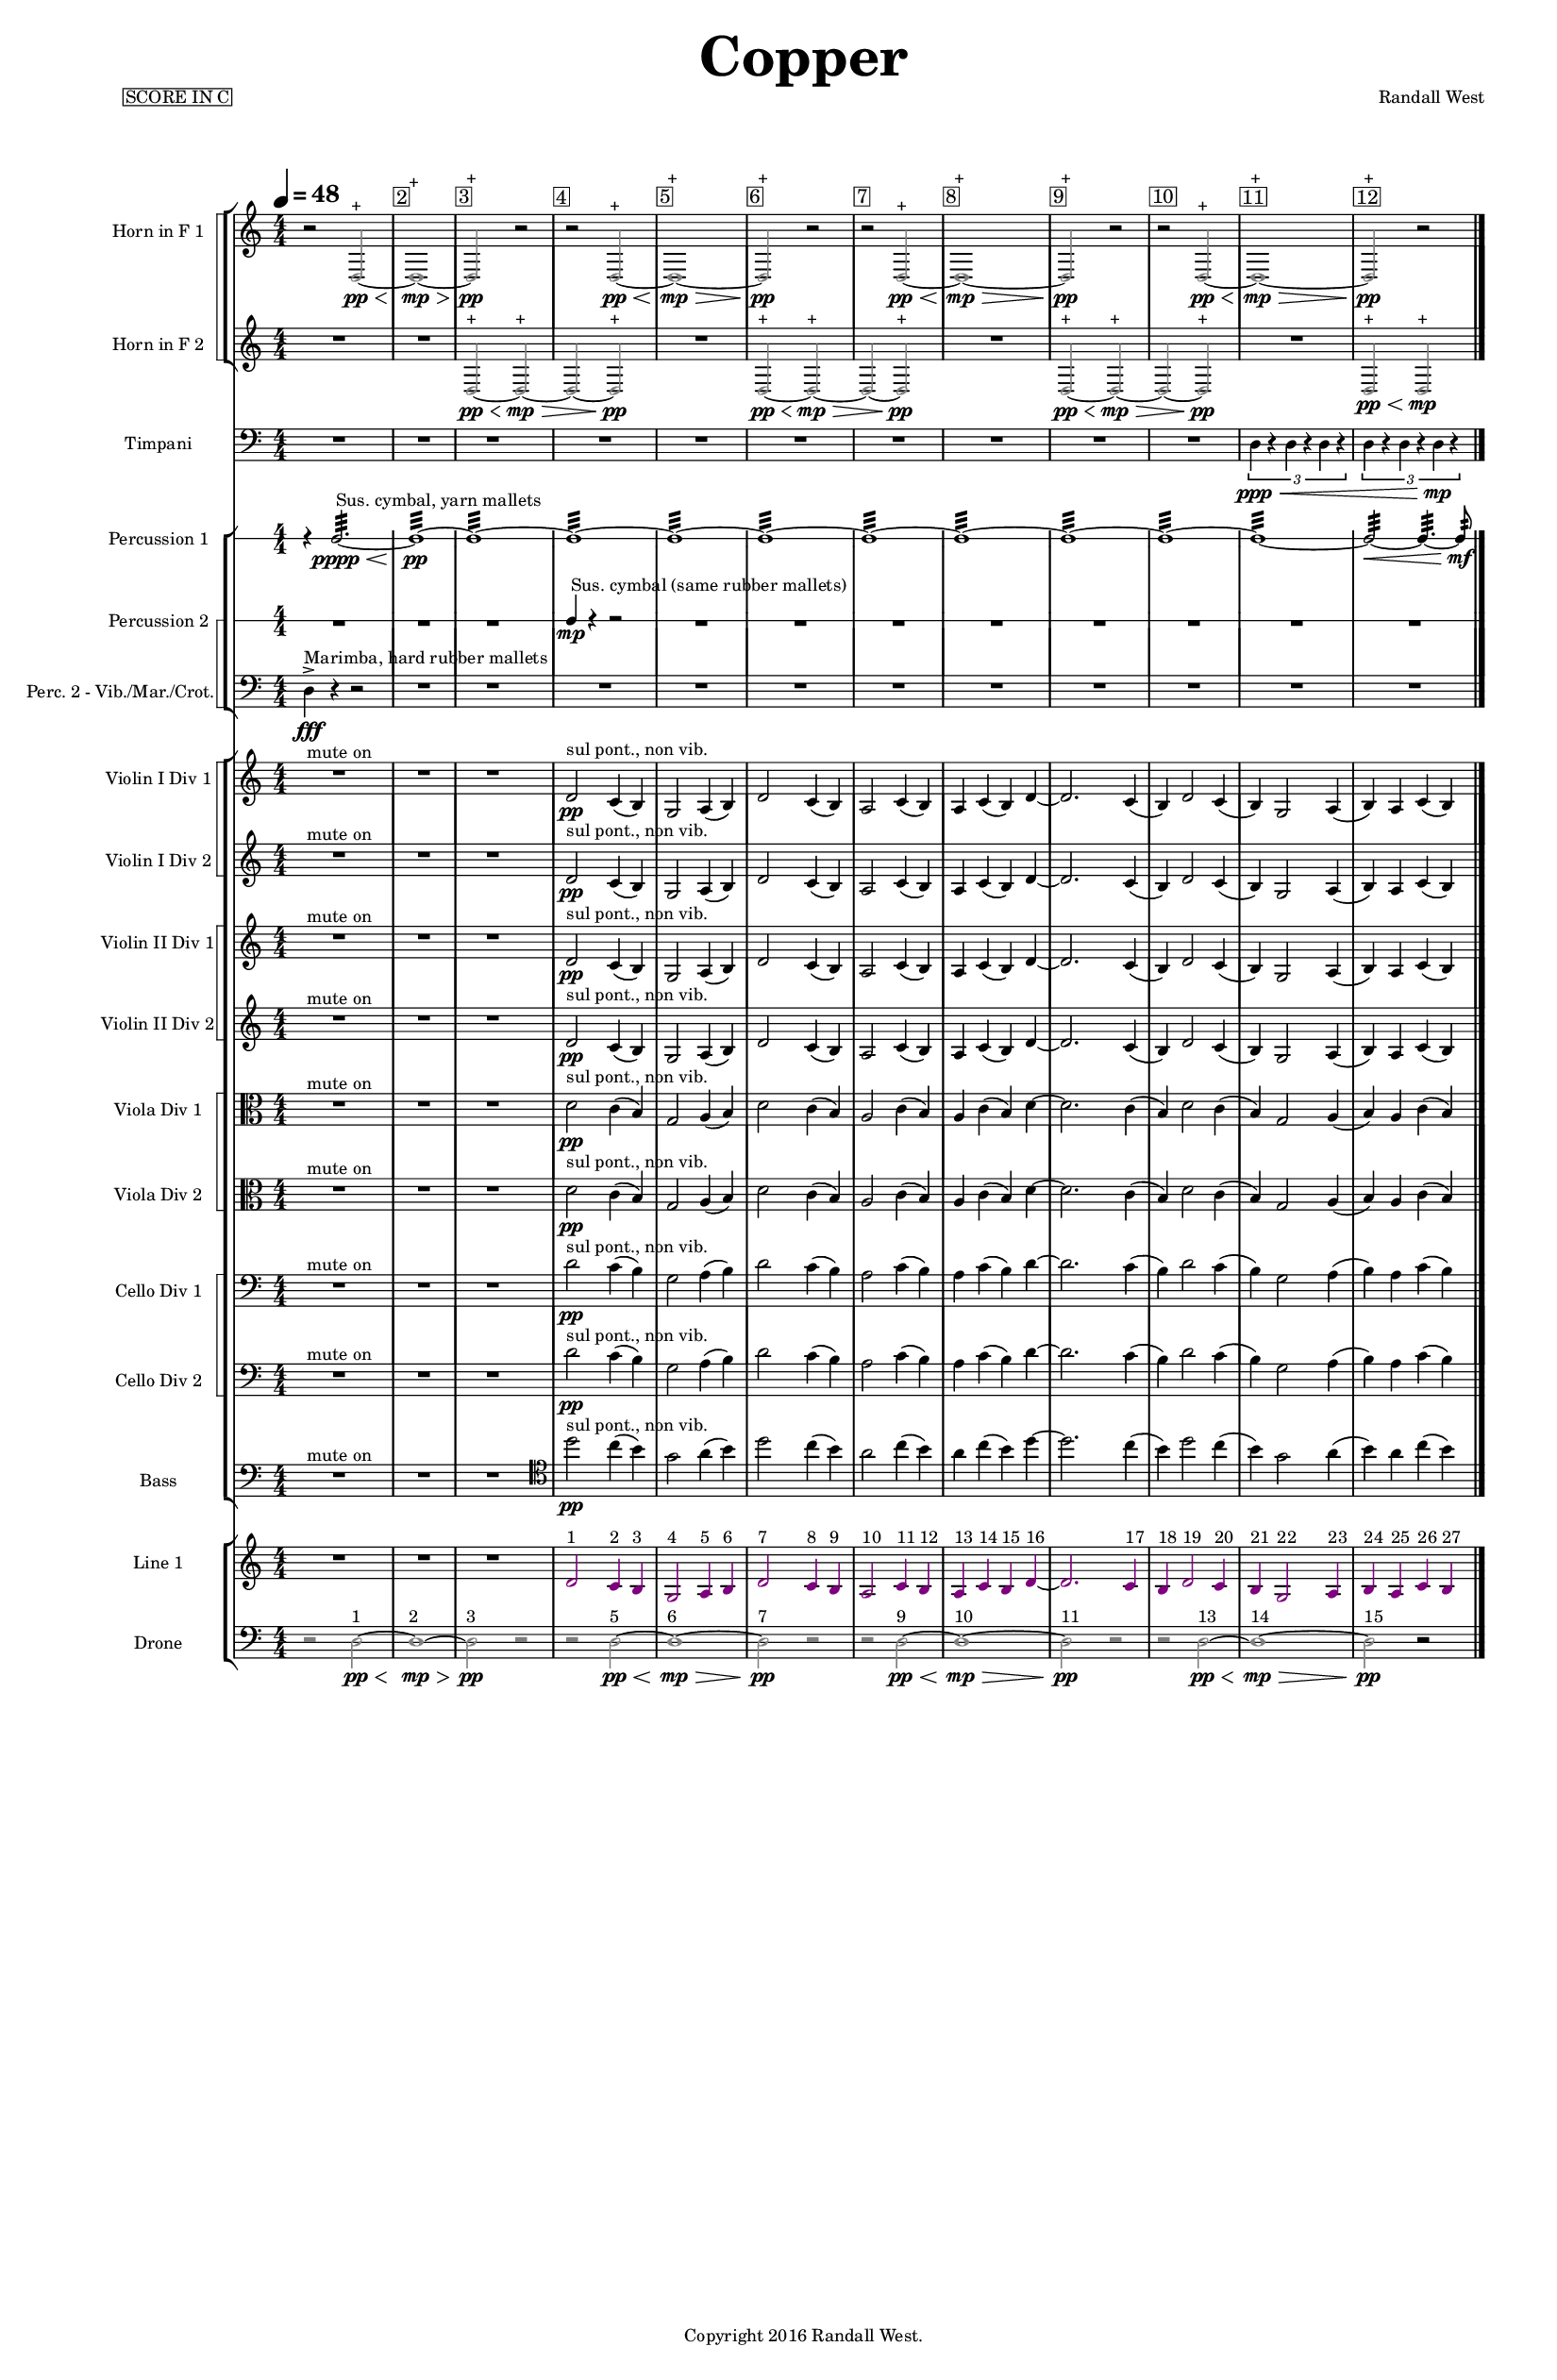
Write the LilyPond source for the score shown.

% 2016-09-27 23:41

\version "2.18.2"
\language "english"

#(set-default-paper-size "tabloid" 'portrait)
#(set-global-staff-size 16)

\header {
    composer = "Randall West"
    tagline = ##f
    poet = \markup { \box "SCORE IN C" } %HACKY WAY TO GET SCORE IN C IN THERE !!!!!!
    title = \markup {
        \column {
            \center-align {
                \fontsize #6 {
                    "Copper"
                }
            }
        }
    }
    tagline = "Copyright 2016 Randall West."
}

\paper {
    #(set-paper-size "tabloid")
    %#(set-paper-size "letter")
    left-margin = 22\mm
    system-separator-markup = \slashSeparator
    markup-system-spacing = #'(
        (basic-distance . 0)
        (minimum-distance . 0)
        (padding . 8)
        (stretchability . 0)
    )
    system-system-spacing = #'(
        (basic-distance . 12)
        (minimum-distance . 18)
        (padding . 12)
        (stretchability . 20)
    )
}

\layout {
    \set Score.markFormatter = #format-mark-circle-letters 
    \context {        
        \Score
        
        % \remove "Bar_number_engraver"
        \override BarNumber #'break-visibility = #'#(#f #t #t)
        \override BarNumber #'font-size = #1.2
        \override BarNumber  #'stencil = #(make-stencil-boxer 0.1 0.25 ly:text-interface::print)
        
        \override RehearsalMark #'font-size = #6

    }
    \context {
        \Staff \RemoveEmptyStaves
        \override VerticalAxisGroup #'remove-first = ##t % NOTE: comment this out to show staves on first page
        \override Hairpin #'minimum-length = #6
    }
    \context {
        \RhythmicStaff \RemoveEmptyStaves
        \override VerticalAxisGroup #'remove-first = ##t % NOTE: comment this out to show staves on first page
        \override Hairpin #'minimum-length = #6
    }
    % \context {
    %     \Dynamics
    %     \consists #Measure_counter_engraver
    %     \override MeasureCounter.direction = #DOWN
    %     \override MeasureCounter.font-encoding = #'latin1
    %     \override MeasureCounter.font-shape = #'italic
    %     % to control the distance of the Dynamics context from the staff:
    %     \override VerticalAxisGroup.nonstaff-relatedstaff-spacing.padding = #3
    %     \override MeasureCounter.font-size = #1.2
    %     % NOTE... below causes an error... why?
    %     % \override MeasureCounter.stencil = #(make-stencil-boxer 0.1 0.25 ly:text-interface::print)
    % }
}


\header {}

\layout {}

\paper {}

\score {
    \new Score <<
        \new StaffGroup <<
            \new StaffGroup \with {
                systemStartDelimiter = #'SystemStartSquare
            } <<
                \new Staff {
                    \set Staff.instrumentName = \markup { "Flute 1" }
                    \set Staff.shortInstrumentName = \markup { Fl.1 }
                    \time 4/4
                    {
                        \numericTimeSignature
                        \tempo \markup \fontsize #3 { \note #"4" #1 = 48 }
                        \accidentalStyle modern-cautionary
                        R1 * 12
                    }
                }
                \new Staff {
                    \set Staff.instrumentName = \markup { "Flute 2" }
                    \set Staff.shortInstrumentName = \markup { Fl.2 }
                    \time 4/4
                    {
                        \numericTimeSignature
                        \tempo \markup \fontsize #3 { \note #"4" #1 = 48 }
                        \accidentalStyle modern-cautionary
                        R1 * 12
                    }
                }
                \new Staff {
                    \set Staff.instrumentName = \markup { "Flute 3" }
                    \set Staff.shortInstrumentName = \markup { Fl.3 }
                    \time 4/4
                    {
                        \numericTimeSignature
                        \tempo \markup \fontsize #3 { \note #"4" #1 = 48 }
                        \accidentalStyle modern-cautionary
                        R1 * 12
                    }
                }
            >>
            \new StaffGroup \with {
                systemStartDelimiter = #'SystemStartSquare
            } <<
                \new Staff {
                    \set Staff.instrumentName = \markup { "Oboe 1" }
                    \set Staff.shortInstrumentName = \markup { Ob.1 }
                    \time 4/4
                    {
                        \numericTimeSignature
                        \tempo \markup \fontsize #3 { \note #"4" #1 = 48 }
                        \accidentalStyle modern-cautionary
                        R1 * 12
                    }
                }
                \new Staff {
                    \set Staff.instrumentName = \markup { "Oboe 2" }
                    \set Staff.shortInstrumentName = \markup { Ob.2 }
                    \time 4/4
                    {
                        \numericTimeSignature
                        \tempo \markup \fontsize #3 { \note #"4" #1 = 48 }
                        \accidentalStyle modern-cautionary
                        R1 * 12
                    }
                }
            >>
            \new StaffGroup \with {
                systemStartDelimiter = #'SystemStartSquare
            } <<
                \new Staff {
                    \set Staff.instrumentName = \markup { "Clarinet 1" }
                    \set Staff.shortInstrumentName = \markup { Cl.1 }
                    \time 4/4
                    {
                        \numericTimeSignature
                        \tempo \markup \fontsize #3 { \note #"4" #1 = 48 }
                        \accidentalStyle modern-cautionary
                        R1 * 12
                    }
                }
                \new Staff {
                    \set Staff.instrumentName = \markup { "Clarinet 2" }
                    \set Staff.shortInstrumentName = \markup { Cl.2 }
                    \time 4/4
                    {
                        \numericTimeSignature
                        \tempo \markup \fontsize #3 { \note #"4" #1 = 48 }
                        \accidentalStyle modern-cautionary
                        R1 * 12
                    }
                }
            >>
            \new StaffGroup \with {
                systemStartDelimiter = #'SystemStartSquare
            } <<
                \new Staff {
                    \clef "bass"
                    \set Staff.instrumentName = \markup { "Bassoon 1" }
                    \set Staff.shortInstrumentName = \markup { Bsn.1 }
                    \time 4/4
                    {
                        \numericTimeSignature
                        \tempo \markup \fontsize #3 { \note #"4" #1 = 48 }
                        \accidentalStyle modern-cautionary
                        R1 * 12
                    }
                }
                \new Staff {
                    \clef "bass"
                    \set Staff.instrumentName = \markup { "Bassoon 2" }
                    \set Staff.shortInstrumentName = \markup { Bsn.2 }
                    \time 4/4
                    {
                        \numericTimeSignature
                        \tempo \markup \fontsize #3 { \note #"4" #1 = 48 }
                        \accidentalStyle modern-cautionary
                        R1 * 12
                    }
                }
            >>
        >>
        \new StaffGroup <<
            \new StaffGroup \with {
                systemStartDelimiter = #'SystemStartSquare
            } <<
                \new Staff {
                    \set Staff.instrumentName = \markup { "Horn in F 1" }
                    \set Staff.shortInstrumentName = \markup { Hn.1 }
                    \time 4/4
                    {
                        \numericTimeSignature
                        \tempo \markup \fontsize #3 { \note #"4" #1 = 48 }
                        \accidentalStyle modern-cautionary
                        r2
                        \once \override Accidental.color = #grey
                        \once \override Beam.color = #grey
                        \once \override Dots.color = #grey
                        \once \override NoteHead.color = #grey
                        \once \override Stem.color = #grey
                        d2 \pp ~ \< ^ \markup { + }
                        \once \override Accidental.color = #grey
                        \once \override Beam.color = #grey
                        \once \override Dots.color = #grey
                        \once \override NoteHead.color = #grey
                        \once \override Stem.color = #grey
                        d1 \mp ~ \> ^ \markup { + }
                        \once \override Accidental.color = #grey
                        \once \override Beam.color = #grey
                        \once \override Dots.color = #grey
                        \once \override NoteHead.color = #grey
                        \once \override Stem.color = #grey
                        d2 \pp ^ \markup { + }
                        r2
                        r2
                        \once \override Accidental.color = #grey
                        \once \override Beam.color = #grey
                        \once \override Dots.color = #grey
                        \once \override NoteHead.color = #grey
                        \once \override Stem.color = #grey
                        d2 \pp ~ \< ^ \markup { + }
                        \once \override Accidental.color = #grey
                        \once \override Beam.color = #grey
                        \once \override Dots.color = #grey
                        \once \override NoteHead.color = #grey
                        \once \override Stem.color = #grey
                        d1 \mp ~ \> ^ \markup { + }
                        \once \override Accidental.color = #grey
                        \once \override Beam.color = #grey
                        \once \override Dots.color = #grey
                        \once \override NoteHead.color = #grey
                        \once \override Stem.color = #grey
                        d2 \pp ^ \markup { + }
                        r2
                        r2
                        \once \override Accidental.color = #grey
                        \once \override Beam.color = #grey
                        \once \override Dots.color = #grey
                        \once \override NoteHead.color = #grey
                        \once \override Stem.color = #grey
                        d2 \pp ~ \< ^ \markup { + }
                        \once \override Accidental.color = #grey
                        \once \override Beam.color = #grey
                        \once \override Dots.color = #grey
                        \once \override NoteHead.color = #grey
                        \once \override Stem.color = #grey
                        d1 \mp ~ \> ^ \markup { + }
                        \once \override Accidental.color = #grey
                        \once \override Beam.color = #grey
                        \once \override Dots.color = #grey
                        \once \override NoteHead.color = #grey
                        \once \override Stem.color = #grey
                        d2 \pp ^ \markup { + }
                        r2
                        r2
                        \once \override Accidental.color = #grey
                        \once \override Beam.color = #grey
                        \once \override Dots.color = #grey
                        \once \override NoteHead.color = #grey
                        \once \override Stem.color = #grey
                        d2 \pp ~ \< ^ \markup { + }
                        \once \override Accidental.color = #grey
                        \once \override Beam.color = #grey
                        \once \override Dots.color = #grey
                        \once \override NoteHead.color = #grey
                        \once \override Stem.color = #grey
                        d1 \mp ~ \> ^ \markup { + }
                        \once \override Accidental.color = #grey
                        \once \override Beam.color = #grey
                        \once \override Dots.color = #grey
                        \once \override NoteHead.color = #grey
                        \once \override Stem.color = #grey
                        d2 \pp ^ \markup { + }
                        r2
                    }
                }
                \new Staff {
                    \set Staff.instrumentName = \markup { "Horn in F 2" }
                    \set Staff.shortInstrumentName = \markup { Hn.2 }
                    \time 4/4
                    {
                        \numericTimeSignature
                        \tempo \markup \fontsize #3 { \note #"4" #1 = 48 }
                        \accidentalStyle modern-cautionary
                        {
                            R1 * 2
                        }
                        \once \override Accidental.color = #grey
                        \once \override Beam.color = #grey
                        \once \override Dots.color = #grey
                        \once \override NoteHead.color = #grey
                        \once \override Stem.color = #grey
                        d2 \pp ~ \< ^ \markup { + }
                        \once \override Accidental.color = #grey
                        \once \override Beam.color = #grey
                        \once \override Dots.color = #grey
                        \once \override NoteHead.color = #grey
                        \once \override Stem.color = #grey
                        d2 \mp ~ ~ \> ^ \markup { + }
                        \once \override Accidental.color = #grey
                        \once \override Beam.color = #grey
                        \once \override Dots.color = #grey
                        \once \override NoteHead.color = #grey
                        \once \override Stem.color = #grey
                        d2 ~
                        \once \override Accidental.color = #grey
                        \once \override Beam.color = #grey
                        \once \override Dots.color = #grey
                        \once \override NoteHead.color = #grey
                        \once \override Stem.color = #grey
                        d2 \pp ^ \markup { + }
                        {
                            R1 * 1
                        }
                        \once \override Accidental.color = #grey
                        \once \override Beam.color = #grey
                        \once \override Dots.color = #grey
                        \once \override NoteHead.color = #grey
                        \once \override Stem.color = #grey
                        d2 \pp ~ \< ^ \markup { + }
                        \once \override Accidental.color = #grey
                        \once \override Beam.color = #grey
                        \once \override Dots.color = #grey
                        \once \override NoteHead.color = #grey
                        \once \override Stem.color = #grey
                        d2 \mp ~ ~ \> ^ \markup { + }
                        \once \override Accidental.color = #grey
                        \once \override Beam.color = #grey
                        \once \override Dots.color = #grey
                        \once \override NoteHead.color = #grey
                        \once \override Stem.color = #grey
                        d2 ~
                        \once \override Accidental.color = #grey
                        \once \override Beam.color = #grey
                        \once \override Dots.color = #grey
                        \once \override NoteHead.color = #grey
                        \once \override Stem.color = #grey
                        d2 \pp ^ \markup { + }
                        {
                            R1 * 1
                        }
                        \once \override Accidental.color = #grey
                        \once \override Beam.color = #grey
                        \once \override Dots.color = #grey
                        \once \override NoteHead.color = #grey
                        \once \override Stem.color = #grey
                        d2 \pp ~ \< ^ \markup { + }
                        \once \override Accidental.color = #grey
                        \once \override Beam.color = #grey
                        \once \override Dots.color = #grey
                        \once \override NoteHead.color = #grey
                        \once \override Stem.color = #grey
                        d2 \mp ~ ~ \> ^ \markup { + }
                        \once \override Accidental.color = #grey
                        \once \override Beam.color = #grey
                        \once \override Dots.color = #grey
                        \once \override NoteHead.color = #grey
                        \once \override Stem.color = #grey
                        d2 ~
                        \once \override Accidental.color = #grey
                        \once \override Beam.color = #grey
                        \once \override Dots.color = #grey
                        \once \override NoteHead.color = #grey
                        \once \override Stem.color = #grey
                        d2 \pp ^ \markup { + }
                        {
                            R1 * 1
                        }
                        \once \override Accidental.color = #grey
                        \once \override Beam.color = #grey
                        \once \override Dots.color = #grey
                        \once \override NoteHead.color = #grey
                        \once \override Stem.color = #grey
                        d2 \pp \< ^ \markup { + }
                        \once \override Accidental.color = #grey
                        \once \override Beam.color = #grey
                        \once \override Dots.color = #grey
                        \once \override NoteHead.color = #grey
                        \once \override Stem.color = #grey
                        d2 \mp ^ \markup { + }
                    }
                }
            >>
            \new StaffGroup \with {
                systemStartDelimiter = #'SystemStartSquare
            } <<
                \new Staff {
                    \set Staff.instrumentName = \markup { "Trumpet in C 1" }
                    \set Staff.shortInstrumentName = \markup { Tpt.1 }
                    \time 4/4
                    {
                        \numericTimeSignature
                        \tempo \markup \fontsize #3 { \note #"4" #1 = 48 }
                        \accidentalStyle modern-cautionary
                        R1 * 12
                    }
                }
                \new Staff {
                    \set Staff.instrumentName = \markup { "Trumpet in C 2" }
                    \set Staff.shortInstrumentName = \markup { Tpt.2 }
                    \time 4/4
                    {
                        \numericTimeSignature
                        \tempo \markup \fontsize #3 { \note #"4" #1 = 48 }
                        \accidentalStyle modern-cautionary
                        R1 * 12
                    }
                }
            >>
            \new StaffGroup \with {
                systemStartDelimiter = #'SystemStartSquare
            } <<
                \new Staff {
                    \clef "bass"
                    \set Staff.instrumentName = \markup { "Tenor Trombone 1" }
                    \set Staff.shortInstrumentName = \markup { Tbn.1 }
                    \time 4/4
                    {
                        \numericTimeSignature
                        \tempo \markup \fontsize #3 { \note #"4" #1 = 48 }
                        \accidentalStyle modern-cautionary
                        R1 * 12
                    }
                }
                \new Staff {
                    \clef "bass"
                    \set Staff.instrumentName = \markup { "Tenor Trombone 2" }
                    \set Staff.shortInstrumentName = \markup { Tbn.2 }
                    \time 4/4
                    {
                        \numericTimeSignature
                        \tempo \markup \fontsize #3 { \note #"4" #1 = 48 }
                        \accidentalStyle modern-cautionary
                        R1 * 12
                    }
                }
            >>
            \new Staff {
                \clef "bass"
                \set Staff.instrumentName = \markup { Tuba }
                \set Staff.shortInstrumentName = \markup { Tba }
                \time 4/4
                {
                    \numericTimeSignature
                    \tempo \markup \fontsize #3 { \note #"4" #1 = 48 }
                    \accidentalStyle modern-cautionary
                    R1 * 12
                }
            }
        >>
        \new Staff {
            \clef "bass"
            \set Staff.instrumentName = \markup { Timpani }
            \set Staff.shortInstrumentName = \markup { Timp }
            \time 4/4
            {
                \numericTimeSignature
                \tempo \markup \fontsize #3 { \note #"4" #1 = 48 }
                \accidentalStyle modern-cautionary
                R1 * 10
                \times 2/3 {
                    d4 \ppp \<
                    r4
                    d4
                    r4
                    d4
                    r4
                }
                \times 2/3 {
                    d4
                    r4
                    d4
                    r4
                    d4 \mp
                    r4
                }
            }
        }
        \new StaffGroup <<
            \new RhythmicStaff {
                \clef "percussion"
                \set Staff.instrumentName = \markup { "Percussion 1" }
                \set Staff.shortInstrumentName = \markup { Perc.1 }
                \time 4/4
                {
                    \numericTimeSignature
                    \tempo \markup \fontsize #3 { \note #"4" #1 = 48 }
                    \accidentalStyle modern-cautionary
                    r4
                    c2. :32 \pppp ~ \< ^ \markup { " Sus. cymbal, yarn mallets " }
                    c1 :32 \pp ~
                    c1 :32 ~
                    c1 :32 ~
                    c1 :32 ~
                    c1 :32 ~
                    c1 :32 ~
                    c1 :32 ~
                    c1 :32 ~
                    c1 :32 ~
                    c1 :32 ~
                    c2 :32 ~ \<
                    c4. :32 ~
                    c8 :32 \mf
                }
            }
            \new StaffGroup \with {
                systemStartDelimiter = #'SystemStartSquare
            } <<
                \new RhythmicStaff {
                    \clef "percussion"
                    \set Staff.instrumentName = \markup { "Percussion 2" }
                    \set Staff.shortInstrumentName = \markup { Perc.2 }
                    \time 4/4
                    {
                        \numericTimeSignature
                        \tempo \markup \fontsize #3 { \note #"4" #1 = 48 }
                        \accidentalStyle modern-cautionary
                        R1 * 3
                        c4 \mp ^ \markup { " Sus. cymbal (same rubber mallets)" }
                        r4
                        r2
                        R1 * 8
                    }
                }
                \new Staff {
                    \set Staff.instrumentName = \markup { "Perc. 2 - Vib./Mar./Crot." }
                    \set Staff.shortInstrumentName = \markup { Mar. }
                    \time 4/4
                    {
                        \numericTimeSignature
                        \tempo \markup \fontsize #3 { \note #"4" #1 = 48 }
                        \accidentalStyle modern-cautionary
                        \clef "bass"
                        d4 -\accent \fff ^ \markup { "Marimba, hard rubber mallets" }
                        r4
                        r2
                        R1 * 11
                    }
                }
            >>
        >>
        \new PianoStaff <<
            \set PianoStaff.instrumentName = \markup { Harp }
            \set PianoStaff.shortInstrumentName = \markup { Hp. }
            \new Staff {
                \time 4/4
                {
                    \numericTimeSignature
                    \tempo \markup \fontsize #3 { \note #"4" #1 = 48 }
                    \accidentalStyle modern-cautionary
                    R1 * 12
                }
            }
            \new Staff {
                \clef "bass"
                \time 4/4
                {
                    \numericTimeSignature
                    \tempo \markup \fontsize #3 { \note #"4" #1 = 48 }
                    \accidentalStyle modern-cautionary
                    R1 * 12
                }
            }
        >>
        \new PianoStaff <<
            \set PianoStaff.instrumentName = \markup { Piano }
            \set PianoStaff.shortInstrumentName = \markup { Pno. }
            \new Staff {
                \time 4/4
                {
                    \numericTimeSignature
                    \tempo \markup \fontsize #3 { \note #"4" #1 = 48 }
                    \accidentalStyle modern-cautionary
                    R1 * 12
                }
            }
            \new Staff {
                \clef "bass"
                \time 4/4
                {
                    \numericTimeSignature
                    \tempo \markup \fontsize #3 { \note #"4" #1 = 48 }
                    \accidentalStyle modern-cautionary
                    R1 * 12
                }
            }
        >>
        \new StaffGroup <<
            \new StaffGroup \with {
                systemStartDelimiter = #'SystemStartSquare
            } <<
                \new Staff {
                    \set Staff.instrumentName = \markup { "Violin I Div 1" }
                    \set Staff.shortInstrumentName = \markup { Vln.I.1 }
                    \time 4/4
                    {
                        \numericTimeSignature
                        \tempo \markup \fontsize #3 { \note #"4" #1 = 48 }
                        \accidentalStyle modern-cautionary
                        {
                            R1 * 3 ^ \markup { "mute on" }
                        }
                        d'2 \pp ^ \markup { "sul pont., non vib." }
                        c'4 (
                        b4 )
                        g2
                        a4 (
                        b4 )
                        d'2
                        c'4 (
                        b4 )
                        a2
                        c'4 (
                        b4 )
                        a4
                        c'4 (
                        b4 )
                        d'4 ~
                        d'2.
                        c'4 (
                        b4 )
                        d'2
                        c'4 (
                        b4 )
                        g2
                        a4 (
                        b4 )
                        a4
                        c'4 (
                        b4 )
                    }
                }
                \new Staff {
                    \set Staff.instrumentName = \markup { "Violin I Div 2" }
                    \set Staff.shortInstrumentName = \markup { Vln.I.2 }
                    \time 4/4
                    {
                        \numericTimeSignature
                        \tempo \markup \fontsize #3 { \note #"4" #1 = 48 }
                        \accidentalStyle modern-cautionary
                        {
                            R1 * 3 ^ \markup { "mute on" }
                        }
                        d'2 \pp ^ \markup { "sul pont., non vib." }
                        c'4 (
                        b4 )
                        g2
                        a4 (
                        b4 )
                        d'2
                        c'4 (
                        b4 )
                        a2
                        c'4 (
                        b4 )
                        a4
                        c'4 (
                        b4 )
                        d'4 ~
                        d'2.
                        c'4 (
                        b4 )
                        d'2
                        c'4 (
                        b4 )
                        g2
                        a4 (
                        b4 )
                        a4
                        c'4 (
                        b4 )
                    }
                }
            >>
            \new StaffGroup \with {
                systemStartDelimiter = #'SystemStartSquare
            } <<
                \new Staff {
                    \set Staff.instrumentName = \markup { "Violin II Div 1" }
                    \set Staff.shortInstrumentName = \markup { Vln.II.1 }
                    \time 4/4
                    {
                        \numericTimeSignature
                        \tempo \markup \fontsize #3 { \note #"4" #1 = 48 }
                        \accidentalStyle modern-cautionary
                        {
                            R1 * 3 ^ \markup { "mute on" }
                        }
                        d'2 \pp ^ \markup { "sul pont., non vib." }
                        c'4 (
                        b4 )
                        g2
                        a4 (
                        b4 )
                        d'2
                        c'4 (
                        b4 )
                        a2
                        c'4 (
                        b4 )
                        a4
                        c'4 (
                        b4 )
                        d'4 ~
                        d'2.
                        c'4 (
                        b4 )
                        d'2
                        c'4 (
                        b4 )
                        g2
                        a4 (
                        b4 )
                        a4
                        c'4 (
                        b4 )
                    }
                }
                \new Staff {
                    \set Staff.instrumentName = \markup { "Violin II Div 2" }
                    \set Staff.shortInstrumentName = \markup { Vln.II.2 }
                    \time 4/4
                    {
                        \numericTimeSignature
                        \tempo \markup \fontsize #3 { \note #"4" #1 = 48 }
                        \accidentalStyle modern-cautionary
                        {
                            R1 * 3 ^ \markup { "mute on" }
                        }
                        d'2 \pp ^ \markup { "sul pont., non vib." }
                        c'4 (
                        b4 )
                        g2
                        a4 (
                        b4 )
                        d'2
                        c'4 (
                        b4 )
                        a2
                        c'4 (
                        b4 )
                        a4
                        c'4 (
                        b4 )
                        d'4 ~
                        d'2.
                        c'4 (
                        b4 )
                        d'2
                        c'4 (
                        b4 )
                        g2
                        a4 (
                        b4 )
                        a4
                        c'4 (
                        b4 )
                    }
                }
            >>
            \new StaffGroup \with {
                systemStartDelimiter = #'SystemStartSquare
            } <<
                \new Staff {
                    \clef "alto"
                    \set Staff.instrumentName = \markup { "Viola Div 1" }
                    \set Staff.shortInstrumentName = \markup { Vla.1 }
                    \time 4/4
                    {
                        \numericTimeSignature
                        \tempo \markup \fontsize #3 { \note #"4" #1 = 48 }
                        \accidentalStyle modern-cautionary
                        {
                            R1 * 3 ^ \markup { "mute on" }
                        }
                        d'2 \pp ^ \markup { "sul pont., non vib." }
                        c'4 (
                        b4 )
                        g2
                        a4 (
                        b4 )
                        d'2
                        c'4 (
                        b4 )
                        a2
                        c'4 (
                        b4 )
                        a4
                        c'4 (
                        b4 )
                        d'4 ~
                        d'2.
                        c'4 (
                        b4 )
                        d'2
                        c'4 (
                        b4 )
                        g2
                        a4 (
                        b4 )
                        a4
                        c'4 (
                        b4 )
                    }
                }
                \new Staff {
                    \clef "alto"
                    \set Staff.instrumentName = \markup { "Viola Div 2" }
                    \set Staff.shortInstrumentName = \markup { Vla.2 }
                    \time 4/4
                    {
                        \numericTimeSignature
                        \tempo \markup \fontsize #3 { \note #"4" #1 = 48 }
                        \accidentalStyle modern-cautionary
                        {
                            R1 * 3 ^ \markup { "mute on" }
                        }
                        d'2 \pp ^ \markup { "sul pont., non vib." }
                        c'4 (
                        b4 )
                        g2
                        a4 (
                        b4 )
                        d'2
                        c'4 (
                        b4 )
                        a2
                        c'4 (
                        b4 )
                        a4
                        c'4 (
                        b4 )
                        d'4 ~
                        d'2.
                        c'4 (
                        b4 )
                        d'2
                        c'4 (
                        b4 )
                        g2
                        a4 (
                        b4 )
                        a4
                        c'4 (
                        b4 )
                    }
                }
            >>
            \new StaffGroup \with {
                systemStartDelimiter = #'SystemStartSquare
            } <<
                \new Staff {
                    \clef "bass"
                    \set Staff.instrumentName = \markup { "Cello Div 1" }
                    \set Staff.shortInstrumentName = \markup { Vc.1 }
                    \time 4/4
                    {
                        \numericTimeSignature
                        \tempo \markup \fontsize #3 { \note #"4" #1 = 48 }
                        \accidentalStyle modern-cautionary
                        {
                            R1 * 3 ^ \markup { "mute on" }
                        }
                        d'2 \pp ^ \markup { "sul pont., non vib." }
                        c'4 (
                        b4 )
                        g2
                        a4 (
                        b4 )
                        d'2
                        c'4 (
                        b4 )
                        a2
                        c'4 (
                        b4 )
                        a4
                        c'4 (
                        b4 )
                        d'4 ~
                        d'2.
                        c'4 (
                        b4 )
                        d'2
                        c'4 (
                        b4 )
                        g2
                        a4 (
                        b4 )
                        a4
                        c'4 (
                        b4 )
                    }
                }
                \new Staff {
                    \clef "bass"
                    \set Staff.instrumentName = \markup { "Cello Div 2" }
                    \set Staff.shortInstrumentName = \markup { Vc.2 }
                    \time 4/4
                    {
                        \numericTimeSignature
                        \tempo \markup \fontsize #3 { \note #"4" #1 = 48 }
                        \accidentalStyle modern-cautionary
                        {
                            R1 * 3 ^ \markup { "mute on" }
                        }
                        d'2 \pp ^ \markup { "sul pont., non vib." }
                        c'4 (
                        b4 )
                        g2
                        a4 (
                        b4 )
                        d'2
                        c'4 (
                        b4 )
                        a2
                        c'4 (
                        b4 )
                        a4
                        c'4 (
                        b4 )
                        d'4 ~
                        d'2.
                        c'4 (
                        b4 )
                        d'2
                        c'4 (
                        b4 )
                        g2
                        a4 (
                        b4 )
                        a4
                        c'4 (
                        b4 )
                    }
                }
            >>
            \new Staff {
                \clef "bass"
                \set Staff.instrumentName = \markup { Bass }
                \set Staff.shortInstrumentName = \markup { Cb }
                \time 4/4
                {
                    \numericTimeSignature
                    \tempo \markup \fontsize #3 { \note #"4" #1 = 48 }
                    \accidentalStyle modern-cautionary
                    {
                        R1 * 3 ^ \markup { "mute on" }
                    }
                    \clef tenor
                    d''2 \pp ^ \markup { "sul pont., non vib." }
                    c''4 (
                    b'4 )
                    g'2
                    a'4 (
                    b'4 )
                    d''2
                    c''4 (
                    b'4 )
                    a'2
                    c''4 (
                    b'4 )
                    a'4
                    c''4 (
                    b'4 )
                    d''4 ~
                    d''2.
                    c''4 (
                    b'4 )
                    d''2
                    c''4 (
                    b'4 )
                    g'2
                    a'4 (
                    b'4 )
                    a'4
                    c''4 (
                    b'4 )
                }
            }
        >>
        \new StaffGroup <<
            \new Staff {
                \set Staff.instrumentName = \markup { "Line 1" }
                \set Staff.shortInstrumentName = \markup { 1: }
                \time 4/4
                {
                    \numericTimeSignature
                    \tempo \markup \fontsize #3 { \note #"4" #1 = 48 }
                    \accidentalStyle modern-cautionary
                    {
                        R1 * 3
                    }
                    \once \override Accidental.color = #darkmagenta
                    \once \override Beam.color = #darkmagenta
                    \once \override Dots.color = #darkmagenta
                    \once \override NoteHead.color = #darkmagenta
                    \once \override Stem.color = #darkmagenta
                    d'2 ^ \markup { 1 }
                    \once \override Accidental.color = #darkmagenta
                    \once \override Beam.color = #darkmagenta
                    \once \override Dots.color = #darkmagenta
                    \once \override NoteHead.color = #darkmagenta
                    \once \override Stem.color = #darkmagenta
                    c'4 ^ \markup { 2 }
                    \once \override Accidental.color = #darkmagenta
                    \once \override Beam.color = #darkmagenta
                    \once \override Dots.color = #darkmagenta
                    \once \override NoteHead.color = #darkmagenta
                    \once \override Stem.color = #darkmagenta
                    b4 ^ \markup { 3 }
                    \once \override Accidental.color = #darkmagenta
                    \once \override Beam.color = #darkmagenta
                    \once \override Dots.color = #darkmagenta
                    \once \override NoteHead.color = #darkmagenta
                    \once \override Stem.color = #darkmagenta
                    g2 ^ \markup { 4 }
                    \once \override Accidental.color = #darkmagenta
                    \once \override Beam.color = #darkmagenta
                    \once \override Dots.color = #darkmagenta
                    \once \override NoteHead.color = #darkmagenta
                    \once \override Stem.color = #darkmagenta
                    a4 ^ \markup { 5 }
                    \once \override Accidental.color = #darkmagenta
                    \once \override Beam.color = #darkmagenta
                    \once \override Dots.color = #darkmagenta
                    \once \override NoteHead.color = #darkmagenta
                    \once \override Stem.color = #darkmagenta
                    b4 ^ \markup { 6 }
                    \once \override Accidental.color = #darkmagenta
                    \once \override Beam.color = #darkmagenta
                    \once \override Dots.color = #darkmagenta
                    \once \override NoteHead.color = #darkmagenta
                    \once \override Stem.color = #darkmagenta
                    d'2 ^ \markup { 7 }
                    \once \override Accidental.color = #darkmagenta
                    \once \override Beam.color = #darkmagenta
                    \once \override Dots.color = #darkmagenta
                    \once \override NoteHead.color = #darkmagenta
                    \once \override Stem.color = #darkmagenta
                    c'4 ^ \markup { 8 }
                    \once \override Accidental.color = #darkmagenta
                    \once \override Beam.color = #darkmagenta
                    \once \override Dots.color = #darkmagenta
                    \once \override NoteHead.color = #darkmagenta
                    \once \override Stem.color = #darkmagenta
                    b4 ^ \markup { 9 }
                    \once \override Accidental.color = #darkmagenta
                    \once \override Beam.color = #darkmagenta
                    \once \override Dots.color = #darkmagenta
                    \once \override NoteHead.color = #darkmagenta
                    \once \override Stem.color = #darkmagenta
                    a2 ^ \markup { 10 }
                    \once \override Accidental.color = #darkmagenta
                    \once \override Beam.color = #darkmagenta
                    \once \override Dots.color = #darkmagenta
                    \once \override NoteHead.color = #darkmagenta
                    \once \override Stem.color = #darkmagenta
                    c'4 ^ \markup { 11 }
                    \once \override Accidental.color = #darkmagenta
                    \once \override Beam.color = #darkmagenta
                    \once \override Dots.color = #darkmagenta
                    \once \override NoteHead.color = #darkmagenta
                    \once \override Stem.color = #darkmagenta
                    b4 ^ \markup { 12 }
                    \once \override Accidental.color = #darkmagenta
                    \once \override Beam.color = #darkmagenta
                    \once \override Dots.color = #darkmagenta
                    \once \override NoteHead.color = #darkmagenta
                    \once \override Stem.color = #darkmagenta
                    a4 ^ \markup { 13 }
                    \once \override Accidental.color = #darkmagenta
                    \once \override Beam.color = #darkmagenta
                    \once \override Dots.color = #darkmagenta
                    \once \override NoteHead.color = #darkmagenta
                    \once \override Stem.color = #darkmagenta
                    c'4 ^ \markup { 14 }
                    \once \override Accidental.color = #darkmagenta
                    \once \override Beam.color = #darkmagenta
                    \once \override Dots.color = #darkmagenta
                    \once \override NoteHead.color = #darkmagenta
                    \once \override Stem.color = #darkmagenta
                    b4 ^ \markup { 15 }
                    \once \override Accidental.color = #darkmagenta
                    \once \override Beam.color = #darkmagenta
                    \once \override Dots.color = #darkmagenta
                    \once \override NoteHead.color = #darkmagenta
                    \once \override Stem.color = #darkmagenta
                    d'4 ~ ^ \markup { 16 }
                    \once \override Accidental.color = #darkmagenta
                    \once \override Beam.color = #darkmagenta
                    \once \override Dots.color = #darkmagenta
                    \once \override NoteHead.color = #darkmagenta
                    \once \override Stem.color = #darkmagenta
                    d'2.
                    \once \override Accidental.color = #darkmagenta
                    \once \override Beam.color = #darkmagenta
                    \once \override Dots.color = #darkmagenta
                    \once \override NoteHead.color = #darkmagenta
                    \once \override Stem.color = #darkmagenta
                    c'4 ^ \markup { 17 }
                    \once \override Accidental.color = #darkmagenta
                    \once \override Beam.color = #darkmagenta
                    \once \override Dots.color = #darkmagenta
                    \once \override NoteHead.color = #darkmagenta
                    \once \override Stem.color = #darkmagenta
                    b4 ^ \markup { 18 }
                    \once \override Accidental.color = #darkmagenta
                    \once \override Beam.color = #darkmagenta
                    \once \override Dots.color = #darkmagenta
                    \once \override NoteHead.color = #darkmagenta
                    \once \override Stem.color = #darkmagenta
                    d'2 ^ \markup { 19 }
                    \once \override Accidental.color = #darkmagenta
                    \once \override Beam.color = #darkmagenta
                    \once \override Dots.color = #darkmagenta
                    \once \override NoteHead.color = #darkmagenta
                    \once \override Stem.color = #darkmagenta
                    c'4 ^ \markup { 20 }
                    \once \override Accidental.color = #darkmagenta
                    \once \override Beam.color = #darkmagenta
                    \once \override Dots.color = #darkmagenta
                    \once \override NoteHead.color = #darkmagenta
                    \once \override Stem.color = #darkmagenta
                    b4 ^ \markup { 21 }
                    \once \override Accidental.color = #darkmagenta
                    \once \override Beam.color = #darkmagenta
                    \once \override Dots.color = #darkmagenta
                    \once \override NoteHead.color = #darkmagenta
                    \once \override Stem.color = #darkmagenta
                    g2 ^ \markup { 22 }
                    \once \override Accidental.color = #darkmagenta
                    \once \override Beam.color = #darkmagenta
                    \once \override Dots.color = #darkmagenta
                    \once \override NoteHead.color = #darkmagenta
                    \once \override Stem.color = #darkmagenta
                    a4 ^ \markup { 23 }
                    \once \override Accidental.color = #darkmagenta
                    \once \override Beam.color = #darkmagenta
                    \once \override Dots.color = #darkmagenta
                    \once \override NoteHead.color = #darkmagenta
                    \once \override Stem.color = #darkmagenta
                    b4 ^ \markup { 24 }
                    \once \override Accidental.color = #darkmagenta
                    \once \override Beam.color = #darkmagenta
                    \once \override Dots.color = #darkmagenta
                    \once \override NoteHead.color = #darkmagenta
                    \once \override Stem.color = #darkmagenta
                    a4 ^ \markup { 25 }
                    \once \override Accidental.color = #darkmagenta
                    \once \override Beam.color = #darkmagenta
                    \once \override Dots.color = #darkmagenta
                    \once \override NoteHead.color = #darkmagenta
                    \once \override Stem.color = #darkmagenta
                    c'4 ^ \markup { 26 }
                    \once \override Accidental.color = #darkmagenta
                    \once \override Beam.color = #darkmagenta
                    \once \override Dots.color = #darkmagenta
                    \once \override NoteHead.color = #darkmagenta
                    \once \override Stem.color = #darkmagenta
                    b4 ^ \markup { 27 }
                }
            }
            \new Staff {
                \set Staff.instrumentName = \markup { "Line 2" }
                \set Staff.shortInstrumentName = \markup { 2: }
                {
                    \accidentalStyle modern-cautionary
                    R1 * 12
                }
            }
            \new Staff {
                \set Staff.instrumentName = \markup { "Line 3" }
                \set Staff.shortInstrumentName = \markup { 3: }
                {
                    \accidentalStyle modern-cautionary
                    R1 * 12
                }
            }
            \new Staff {
                \set Staff.instrumentName = \markup { "Line 4" }
                \set Staff.shortInstrumentName = \markup { 4: }
                {
                    \accidentalStyle modern-cautionary
                    R1 * 12
                }
            }
            \new Staff {
                \set Staff.instrumentName = \markup { "Line 5" }
                \set Staff.shortInstrumentName = \markup { 5: }
                {
                    \accidentalStyle modern-cautionary
                    R1 * 12
                }
            }
            \new Staff {
                \set Staff.instrumentName = \markup { "Line 6" }
                \set Staff.shortInstrumentName = \markup { 6: }
                {
                    \accidentalStyle modern-cautionary
                    R1 * 12
                }
            }
            \new Staff {
                \set Staff.instrumentName = \markup { "Line 7" }
                \set Staff.shortInstrumentName = \markup { 7: }
                {
                    \accidentalStyle modern-cautionary
                    R1 * 12
                }
            }
            \new Staff {
                \set Staff.instrumentName = \markup { "Line 8" }
                \set Staff.shortInstrumentName = \markup { 8: }
                {
                    \accidentalStyle modern-cautionary
                    R1 * 12
                }
            }
            \new Staff {
                \set Staff.instrumentName = \markup { "Line 9" }
                \set Staff.shortInstrumentName = \markup { 9: }
                {
                    \accidentalStyle modern-cautionary
                    R1 * 12
                }
            }
            \new Staff {
                \clef "bass"
                \set Staff.instrumentName = \markup { Drone }
                \set Staff.shortInstrumentName = \markup { 0: }
                \time 4/4
                {
                    \numericTimeSignature
                    \tempo \markup \fontsize #3 { \note #"4" #1 = 48 }
                    \accidentalStyle modern-cautionary
                    \once \override Dots.color = #grey
                    \once \override Rest.color = #grey
                    r2
                    \once \override Accidental.color = #grey
                    \once \override Beam.color = #grey
                    \once \override Dots.color = #grey
                    \once \override NoteHead.color = #grey
                    \once \override Stem.color = #grey
                    d2 \pp ~ \< ^ \markup { 1 }
                    \once \override Accidental.color = #grey
                    \once \override Beam.color = #grey
                    \once \override Dots.color = #grey
                    \once \override NoteHead.color = #grey
                    \once \override Stem.color = #grey
                    d1 \mp ~ \> ^ \markup { 2 }
                    \once \override Accidental.color = #grey
                    \once \override Beam.color = #grey
                    \once \override Dots.color = #grey
                    \once \override NoteHead.color = #grey
                    \once \override Stem.color = #grey
                    d2 \pp ^ \markup { 3 }
                    \once \override Dots.color = #grey
                    \once \override Rest.color = #grey
                    r2
                    \once \override Dots.color = #grey
                    \once \override Rest.color = #grey
                    r2
                    \once \override Accidental.color = #grey
                    \once \override Beam.color = #grey
                    \once \override Dots.color = #grey
                    \once \override NoteHead.color = #grey
                    \once \override Stem.color = #grey
                    d2 \pp ~ \< ^ \markup { 5 }
                    \once \override Accidental.color = #grey
                    \once \override Beam.color = #grey
                    \once \override Dots.color = #grey
                    \once \override NoteHead.color = #grey
                    \once \override Stem.color = #grey
                    d1 \mp ~ \> ^ \markup { 6 }
                    \once \override Accidental.color = #grey
                    \once \override Beam.color = #grey
                    \once \override Dots.color = #grey
                    \once \override NoteHead.color = #grey
                    \once \override Stem.color = #grey
                    d2 \pp ^ \markup { 7 }
                    \once \override Dots.color = #grey
                    \once \override Rest.color = #grey
                    r2
                    \once \override Dots.color = #grey
                    \once \override Rest.color = #grey
                    r2
                    \once \override Accidental.color = #grey
                    \once \override Beam.color = #grey
                    \once \override Dots.color = #grey
                    \once \override NoteHead.color = #grey
                    \once \override Stem.color = #grey
                    d2 \pp ~ \< ^ \markup { 9 }
                    \once \override Accidental.color = #grey
                    \once \override Beam.color = #grey
                    \once \override Dots.color = #grey
                    \once \override NoteHead.color = #grey
                    \once \override Stem.color = #grey
                    d1 \mp ~ \> ^ \markup { 10 }
                    \once \override Accidental.color = #grey
                    \once \override Beam.color = #grey
                    \once \override Dots.color = #grey
                    \once \override NoteHead.color = #grey
                    \once \override Stem.color = #grey
                    d2 \pp ^ \markup { 11 }
                    \once \override Dots.color = #grey
                    \once \override Rest.color = #grey
                    r2
                    \once \override Dots.color = #grey
                    \once \override Rest.color = #grey
                    r2
                    \once \override Accidental.color = #grey
                    \once \override Beam.color = #grey
                    \once \override Dots.color = #grey
                    \once \override NoteHead.color = #grey
                    \once \override Stem.color = #grey
                    d2 \pp ~ \< ^ \markup { 13 }
                    \once \override Accidental.color = #grey
                    \once \override Beam.color = #grey
                    \once \override Dots.color = #grey
                    \once \override NoteHead.color = #grey
                    \once \override Stem.color = #grey
                    d1 \mp ~ \> ^ \markup { 14 }
                    \once \override Accidental.color = #grey
                    \once \override Beam.color = #grey
                    \once \override Dots.color = #grey
                    \once \override NoteHead.color = #grey
                    \once \override Stem.color = #grey
                    d2 \pp ^ \markup { 15 }
                    r2
                    \bar "|."
                }
            }
        >>
    >>
}